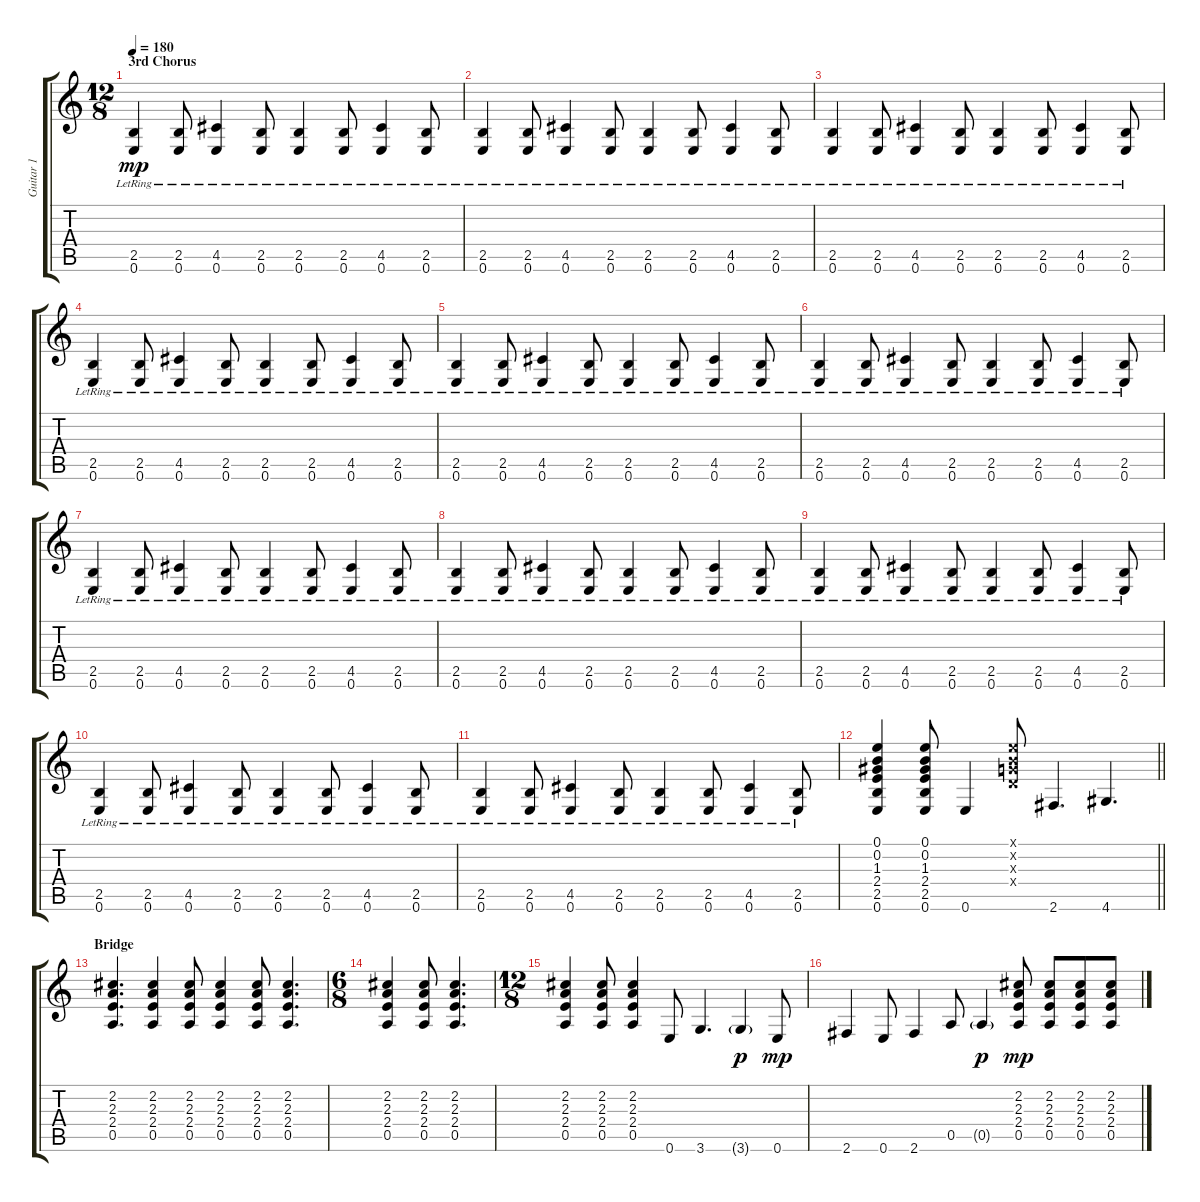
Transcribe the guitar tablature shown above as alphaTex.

\track ("Guitar 1" "Guitar 1") {instrument acousticguitarsteel}
\staff {score tabs}
\tuning (E4 B3 G3 D3 A2 E2) {hide}
\ts (12 8)
\section ("" "3rd Chorus")
\tempo 180
\clef g2
\ks c
(2.5{lr} 0.6{lr}).4{dy mp} (2.5{lr} 0.6{lr}).8 (4.5{lr} 0.6{lr}).4 (2.5{lr} 0.6{lr}).8 (2.5{lr} 0.6{lr}).4 (2.5{lr} 0.6{lr}).8 (4.5{lr} 0.6{lr}).4 (2.5{lr} 0.6{lr}).8 |
(2.5{lr} 0.6{lr}).4 (2.5{lr} 0.6{lr}).8 (4.5{lr} 0.6{lr}).4 (2.5{lr} 0.6{lr}).8 (2.5{lr} 0.6{lr}).4 (2.5{lr} 0.6{lr}).8 (4.5{lr} 0.6{lr}).4 (2.5{lr} 0.6{lr}).8 |
(2.5{lr} 0.6{lr}).4 (2.5{lr} 0.6{lr}).8 (4.5{lr} 0.6{lr}).4 (2.5{lr} 0.6{lr}).8 (2.5{lr} 0.6{lr}).4 (2.5{lr} 0.6{lr}).8 (4.5{lr} 0.6{lr}).4 (2.5{lr} 0.6{lr}).8 |
(2.5{lr} 0.6{lr}).4 (2.5{lr} 0.6{lr}).8 (4.5{lr} 0.6{lr}).4 (2.5{lr} 0.6{lr}).8 (2.5{lr} 0.6{lr}).4 (2.5{lr} 0.6{lr}).8 (4.5{lr} 0.6{lr}).4 (2.5{lr} 0.6{lr}).8 |
(2.5{lr} 0.6{lr}).4 (2.5{lr} 0.6{lr}).8 (4.5{lr} 0.6{lr}).4 (2.5{lr} 0.6{lr}).8 (2.5{lr} 0.6{lr}).4 (2.5{lr} 0.6{lr}).8 (4.5{lr} 0.6{lr}).4 (2.5{lr} 0.6{lr}).8 |
(2.5{lr} 0.6{lr}).4 (2.5{lr} 0.6{lr}).8 (4.5{lr} 0.6{lr}).4 (2.5{lr} 0.6{lr}).8 (2.5{lr} 0.6{lr}).4 (2.5{lr} 0.6{lr}).8 (4.5{lr} 0.6{lr}).4 (2.5{lr} 0.6{lr}).8 |
(2.5{lr} 0.6{lr}).4 (2.5{lr} 0.6{lr}).8 (4.5{lr} 0.6{lr}).4 (2.5{lr} 0.6{lr}).8 (2.5{lr} 0.6{lr}).4 (2.5{lr} 0.6{lr}).8 (4.5{lr} 0.6{lr}).4 (2.5{lr} 0.6{lr}).8 |
(2.5{lr} 0.6{lr}).4 (2.5{lr} 0.6{lr}).8 (4.5{lr} 0.6{lr}).4 (2.5{lr} 0.6{lr}).8 (2.5{lr} 0.6{lr}).4 (2.5{lr} 0.6{lr}).8 (4.5{lr} 0.6{lr}).4 (2.5{lr} 0.6{lr}).8 |
(2.5{lr} 0.6{lr}).4 (2.5{lr} 0.6{lr}).8 (4.5{lr} 0.6{lr}).4 (2.5{lr} 0.6{lr}).8 (2.5{lr} 0.6{lr}).4 (2.5{lr} 0.6{lr}).8 (4.5{lr} 0.6{lr}).4 (2.5{lr} 0.6{lr}).8 |
(2.5{lr} 0.6{lr}).4 (2.5{lr} 0.6{lr}).8 (4.5{lr} 0.6{lr}).4 (2.5{lr} 0.6{lr}).8 (2.5{lr} 0.6{lr}).4 (2.5{lr} 0.6{lr}).8 (4.5{lr} 0.6{lr}).4 (2.5{lr} 0.6{lr}).8 |
(2.5{lr} 0.6{lr}).4 (2.5{lr} 0.6{lr}).8 (4.5{lr} 0.6{lr}).4 (2.5{lr} 0.6{lr}).8 (2.5{lr} 0.6{lr}).4 (2.5{lr} 0.6{lr}).8 (4.5{lr} 0.6{lr}).4 (2.5{lr} 0.6{lr}).8 |
\barLineRight lightlight
(0.1 0.2 1.3 2.4 2.5 0.6).4 (0.1 0.2 1.3 2.4 2.5 0.6).8 0.6.4 (0.1{x} 0.2{x} 0.3{x} 0.4{x}).8 2.6.4{d} 4.6.4{d} |
\section ("" "Bridge")
(2.2 2.3 2.4 0.5).4{d} (2.2 2.3 2.4 0.5).4 (2.2 2.3 2.4 0.5).8 (2.2 2.3 2.4 0.5).4 (2.2 2.3 2.4 0.5).8 (2.2 2.3 2.4 0.5).4{d} |
\ts (6 8)
(2.2 2.3 2.4 0.5).4 (2.2 2.3 2.4 0.5).8 (2.2 2.3 2.4 0.5).4{d} |
\ts (12 8)
(2.2 2.3 2.4 0.5).4 (2.2 2.3 2.4 0.5).8 (2.2 2.3 2.4 0.5).4 0.6.8 3.6.4{d} 3.6{g}.4{dy p} 0.6.8{dy mp} |
2.6.4 0.6.8 2.6.4 0.5.8 0.5{g}.4{dy p} (2.2 2.3 2.4 0.5).8{dy mp} (2.2 2.3 2.4 0.5).8 (2.2 2.3 2.4 0.5).8 (2.2 2.3 2.4 0.5).8
